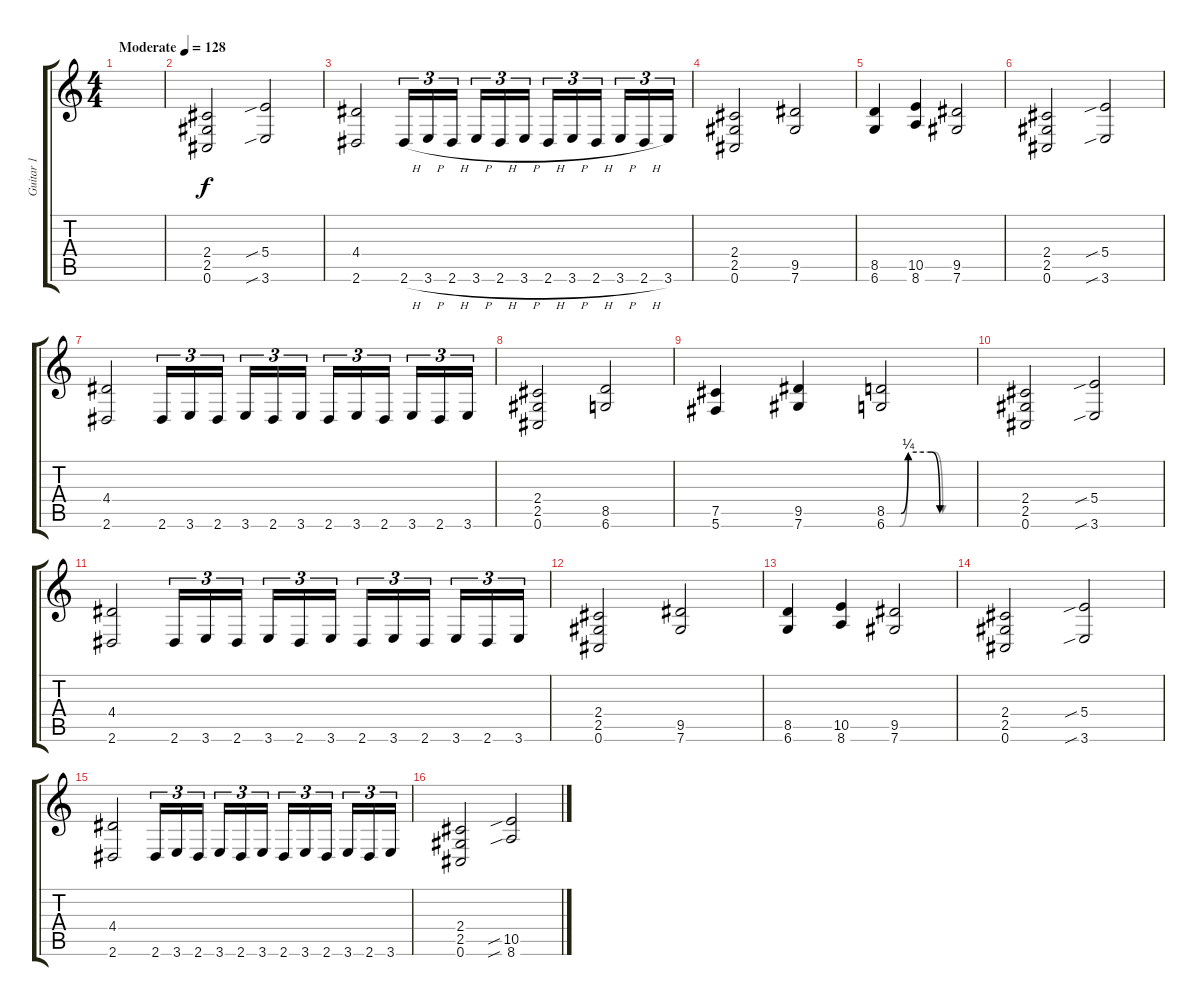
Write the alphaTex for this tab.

\track ("Guitar 1" "Guitar 1") {instrument distortionguitar}
\staff {score tabs}
\tuning (Db4 Ab3 E3 B2 Gb2 Db2) {hide}
\ts (4 4)
\tempo (128 "Moderate")
\clef g2
\ks c
|
(2.4 2.5 0.6).2 (5.4{sib} 3.6{sib}).2 |
(4.4 2.6).2 2.6{h}.16{tu (3 2)} 3.6{h}.16{tu (3 2)} 2.6{h}.16{tu (3 2) beam splitsecondary} 3.6{h}.16{tu (3 2)} 2.6{h}.16{tu (3 2)} 3.6{h}.16{tu (3 2)} 2.6{h}.16{tu (3 2)} 3.6{h}.16{tu (3 2)} 2.6{h}.16{tu (3 2) beam splitsecondary} 3.6{h}.16{tu (3 2)} 2.6{h}.16{tu (3 2)} 3.6.16{tu (3 2)} |
(2.4 2.5 0.6).2 (9.5 7.6).2 |
(8.5 6.6).4 (10.5 8.6).4 (9.5 7.6).2 |
(2.4 2.5 0.6).2 (5.4{sib} 3.6{sib}).2 |
(4.4 2.6).2 2.6.16{tu (3 2)} 3.6.16{tu (3 2)} 2.6.16{tu (3 2) beam splitsecondary} 3.6.16{tu (3 2)} 2.6.16{tu (3 2)} 3.6.16{tu (3 2)} 2.6.16{tu (3 2)} 3.6.16{tu (3 2)} 2.6.16{tu (3 2) beam splitsecondary} 3.6.16{tu (3 2)} 2.6.16{tu (3 2)} 3.6.16{tu (3 2)} |
(2.4 2.5 0.6).2 (8.5 6.6).2 |
(7.5 5.6).4 (9.5 7.6).4 (8.5{be (custom 0 0 10 0 15 1 31 1 37 0 60 0)} 6.6{be (custom 0 0 9 0 15 1 30 1 33 1 39 0 42 0 60 0)}).2 |
(2.4 2.5 0.6).2 (5.4{sib} 3.6{sib}).2 |
(4.4 2.6).2 2.6.16{tu (3 2)} 3.6.16{tu (3 2)} 2.6.16{tu (3 2) beam splitsecondary} 3.6.16{tu (3 2)} 2.6.16{tu (3 2)} 3.6.16{tu (3 2)} 2.6.16{tu (3 2)} 3.6.16{tu (3 2)} 2.6.16{tu (3 2) beam splitsecondary} 3.6.16{tu (3 2)} 2.6.16{tu (3 2)} 3.6.16{tu (3 2)} |
(2.4 2.5 0.6).2 (9.5 7.6).2 |
(8.5 6.6).4 (10.5 8.6).4 (9.5 7.6).2 |
(2.4 2.5 0.6).2 (5.4{sib} 3.6{sib}).2 |
(4.4 2.6).2 2.6.16{tu (3 2)} 3.6.16{tu (3 2)} 2.6.16{tu (3 2) beam splitsecondary} 3.6.16{tu (3 2)} 2.6.16{tu (3 2)} 3.6.16{tu (3 2)} 2.6.16{tu (3 2)} 3.6.16{tu (3 2)} 2.6.16{tu (3 2) beam splitsecondary} 3.6.16{tu (3 2)} 2.6.16{tu (3 2)} 3.6.16{tu (3 2)} |
(2.4 2.5 0.6).2 (10.5{sib} 8.6{sib}).2
